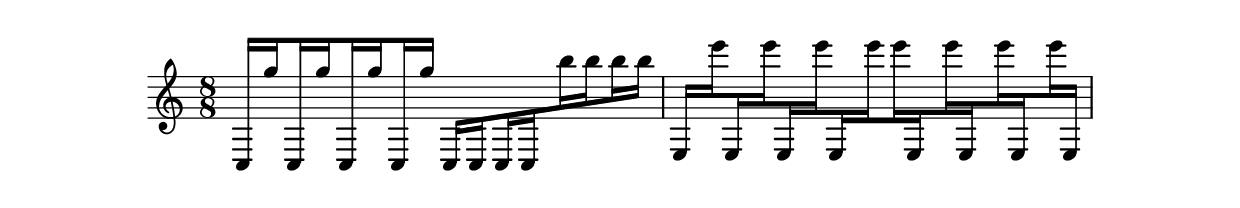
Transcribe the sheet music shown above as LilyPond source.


\version "1.9.8"
\header {
    
    texidoc = "Knee beaming, complex configurations.  According to
Paul Roberts, the first stem of a beam determines the direction of the
beam, and as such the way that following (kneed) stems attach to the
beam. This is in disagreement with the current algorithm."
    
}

\score { \notes
\relative c'
	 {
	     \property Voice.Beam \set #'auto-knee-gap = #7
	     \property Voice.subdivideBeams = ##t	     
	     \time 8/8
	      c,16[  g'''16  
	     c,,,16  g'''16 
	     c,,,16  g'''16 	     	     
	     c,,,16  g'''16 ]

	      c,,,16[ c c c
	      b'''   b b b]

	     \transpose c' a, { \relative b'' {  g,16[  g'''16  
	     g,,,16  g'''16 
	     g,,,16  g'''16 	     	     
	     g,,,16  g'''16
	     g g,,,
	     g''' g,,,
	     g''' g,,,
	     g''' g,,,]	    }  }
	     
	 }
\paper { raggedright = ##t} 

     }

